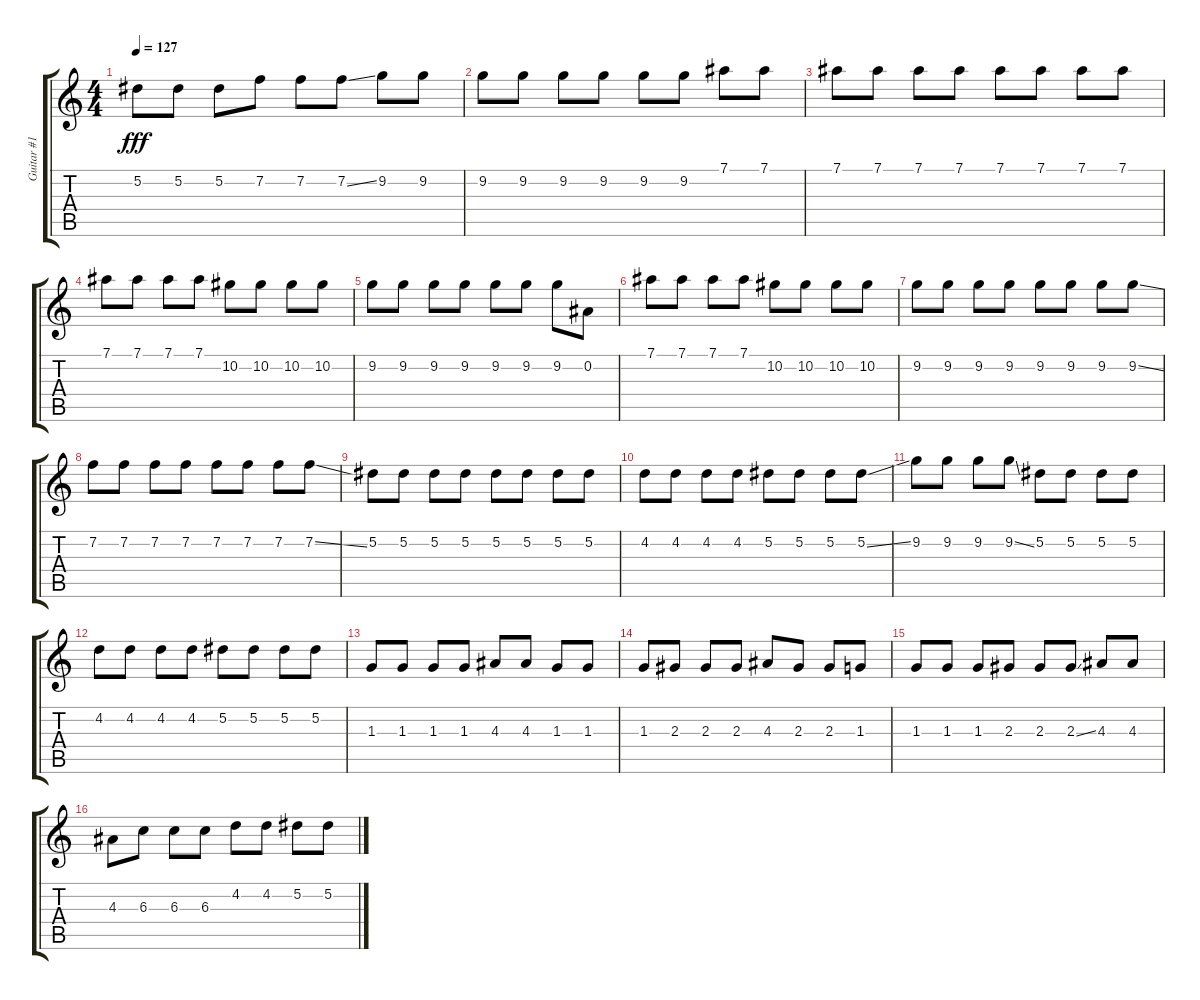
\track ("Guitar #1" "Guitar #1") {instrument electricguitarclean}
\staff {score tabs}
\tuning (Eb4 Bb3 Gb3 Db3 Ab2 Db2) {hide}
\ts (4 4)
\tempo 127
\clef g2
\ks c
5.2.8{dy fff} 5.2.8 5.2.8 7.2.8 7.2.8 7.2{ss}.8 9.2.8 9.2.8 |
9.2.8 9.2.8 9.2.8 9.2.8 9.2.8 9.2.8 7.1.8 7.1.8 |
7.1.8 7.1.8 7.1.8 7.1.8 7.1.8 7.1.8 7.1.8 7.1.8 |
7.1.8 7.1.8 7.1.8 7.1.8 10.2.8 10.2.8 10.2.8 10.2.8 |
9.2.8 9.2.8 9.2.8 9.2.8 9.2.8 9.2.8 9.2.8 0.2.8 |
7.1.8 7.1.8 7.1.8 7.1.8 10.2.8 10.2.8 10.2.8 10.2.8 |
9.2.8 9.2.8 9.2.8 9.2.8 9.2.8 9.2.8 9.2.8 9.2{ss}.8 |
7.2.8 7.2.8 7.2.8 7.2.8 7.2.8 7.2.8 7.2.8 7.2{ss}.8 |
5.2.8 5.2.8 5.2.8 5.2.8 5.2.8 5.2.8 5.2.8 5.2.8 |
4.2.8 4.2.8 4.2.8 4.2.8 5.2.8 5.2.8 5.2.8 5.2{ss}.8 |
9.2.8 9.2.8 9.2.8 9.2{ss}.8 5.2.8 5.2.8 5.2.8 5.2.8 |
4.2.8 4.2.8 4.2.8 4.2.8 5.2.8 5.2.8 5.2.8 5.2.8 |
1.3.8 1.3.8 1.3.8 1.3.8 4.3.8 4.3.8 1.3.8 1.3.8 |
1.3.8 2.3.8 2.3.8 2.3.8 4.3.8 2.3.8 2.3.8 1.3.8 |
1.3.8 1.3.8 1.3.8 2.3.8 2.3.8 2.3{ss}.8 4.3.8 4.3.8 |
4.3.8 6.3.8 6.3.8 6.3.8 4.2.8 4.2.8 5.2.8 5.2.8
